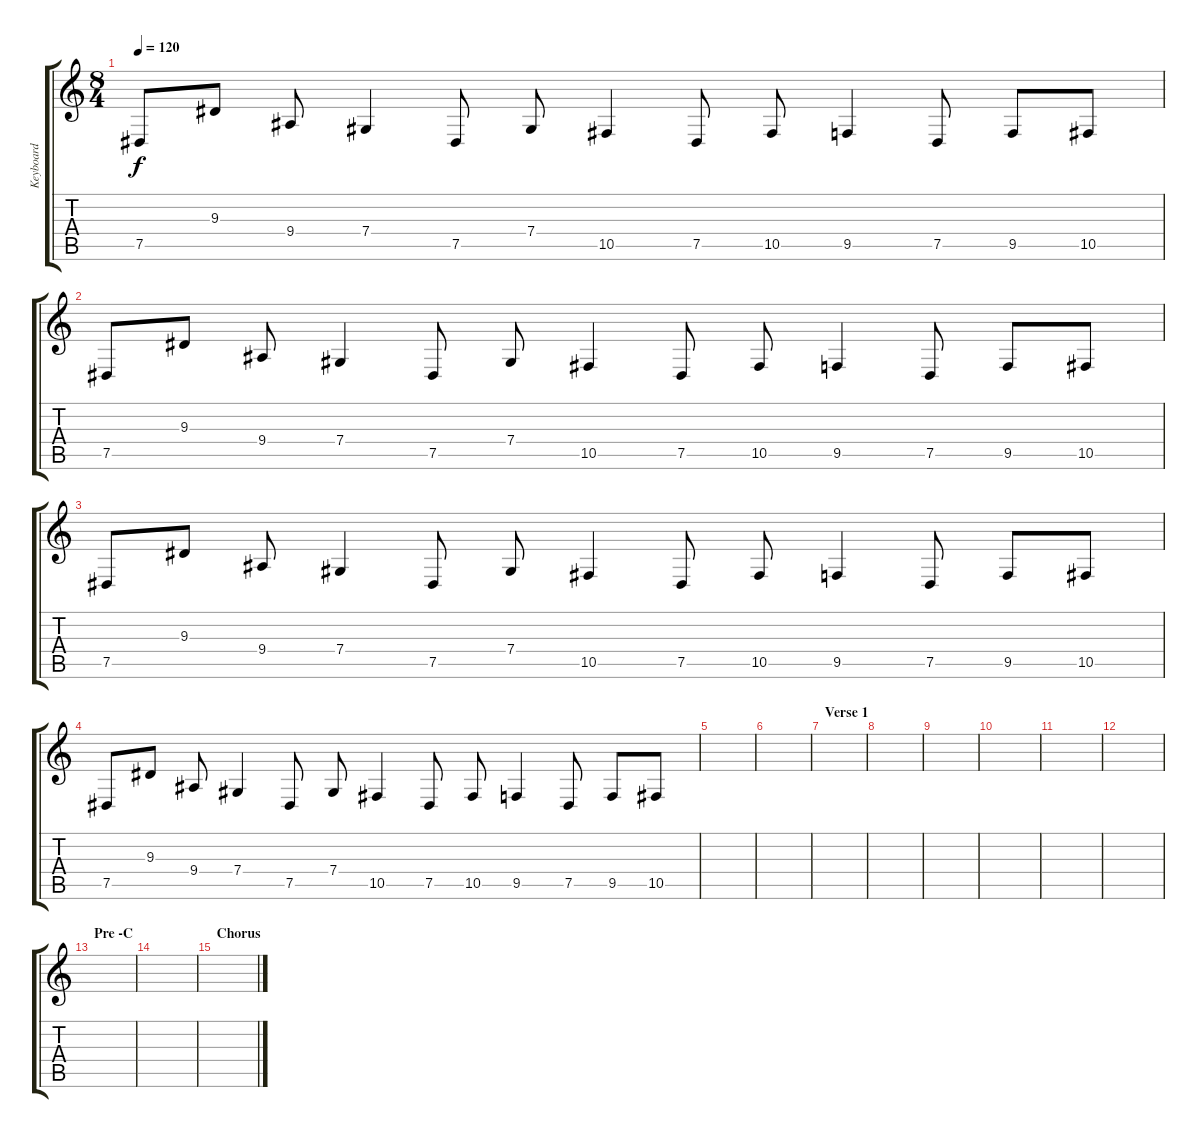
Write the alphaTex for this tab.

\track ("Keyboard" "Keyboard") {instrument lead1square}
\staff {score tabs}
\tuning (Eb4 Bb3 Gb3 Db3 Ab2 Eb2) {hide}
\ts (8 4)
\tempo 120
\clef g2
\ks c
7.5.8{dy f instrument lead1square} 9.3.8 9.4.8 7.4.4 7.5.8 7.4.8 10.5.4 7.5.8 10.5.8 9.5.4 7.5.8 9.5.8 10.5.8 |
7.5.8 9.3.8 9.4.8 7.4.4 7.5.8 7.4.8 10.5.4 7.5.8 10.5.8 9.5.4 7.5.8 9.5.8 10.5.8 |
7.5.8 9.3.8 9.4.8 7.4.4 7.5.8 7.4.8 10.5.4 7.5.8 10.5.8 9.5.4 7.5.8 9.5.8 10.5.8 |
7.5.8 9.3.8 9.4.8 7.4.4 7.5.8 7.4.8 10.5.4 7.5.8 10.5.8 9.5.4 7.5.8 9.5.8 10.5.8 |
|
|
\section ("" "Verse 1")
|
|
|
|
|
|
\section ("" "Pre -C")
|
|
\section ("" "Chorus")
